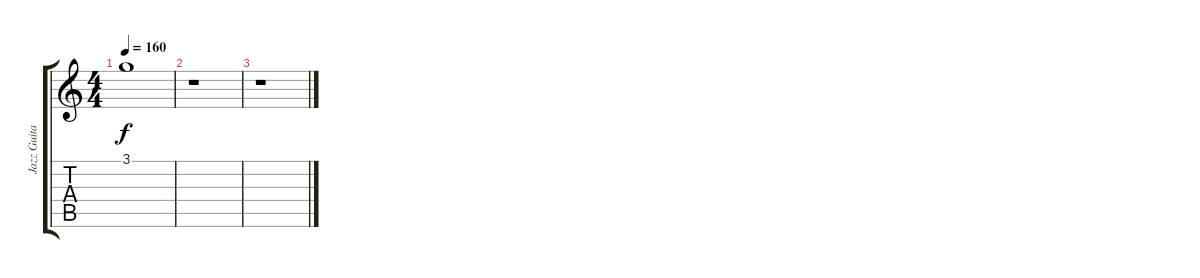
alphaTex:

\track ("Jazz Guitar" "Jazz Guita") {instrument electricguitarjazz}
\staff {score tabs}
\tuning (E4 B3 G3 D3 A2 E2) {hide}
\ts (4 4)
\tempo 160
\clef g2
\ks c
3.1{t}.1{dy f} |
r.1 |
r.1
